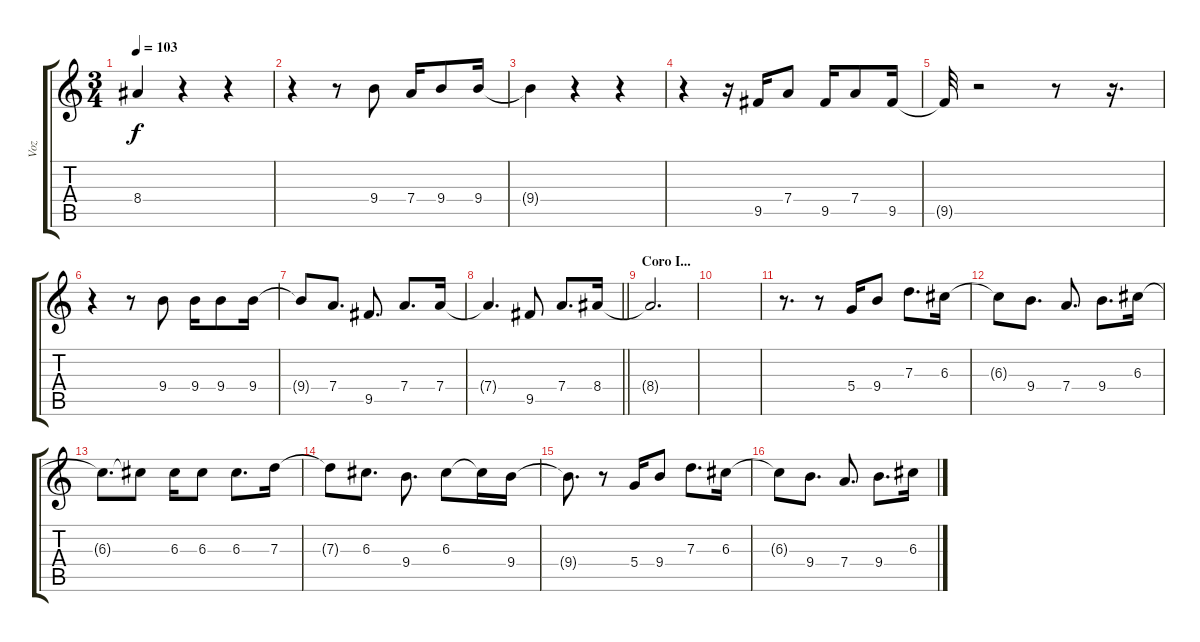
\track ("Voz " "Voz ") {instrument acousticguitarsteel}
\staff {score tabs}
\tuning (E4 B3 G3 D3 A2 E2) {hide}
\ts (3 4)
\tempo 103
\clef g2
\ks c
8.4{t}.4{dy f} r.4 r.4 |
r.4 r.8 9.4.8 7.4.16 9.4.8 9.4.16 |
9.4{t}.4 r.4 r.4 |
r.4 r.16 9.5.16 7.4.8 9.5.16 7.4.8 9.5.16 |
9.5{t}.32 r.2 r.8 r.16{d} |
r.4 r.8 9.4.8 9.4.16 9.4.8 9.4.16 |
9.4{t}.8 7.4.8{d} 9.5.8{d} 7.4.8{d} 7.4.16 |
\barLineRight lightlight
7.4{t}.4{d} 9.5.8 7.4.8{d} 8.4.16 |
\section ("" "Coro I...")
8.4{t}.2{d} |
|
r.8{d} r.8 5.4.16 9.4.8 7.3.8{d} 6.3.16 |
6.3{t}.8 9.4.8{d} 7.4.8{d} 9.4.8{d} 6.3.16 |
6.3{t}.8{d} 6.3{t}.8 6.3.16 6.3.8 6.3.8{d} 7.3.16 |
7.3{t}.8 6.3.8{d} 9.4.8{d} 6.3.8 6.3{t}.16 9.4.16 |
9.4{t}.8{d} r.8 5.4.16 9.4.8 7.3.8{d} 6.3.16 |
6.3{t}.8 9.4.8{d} 7.4.8{d} 9.4.8{d} 6.3.16
